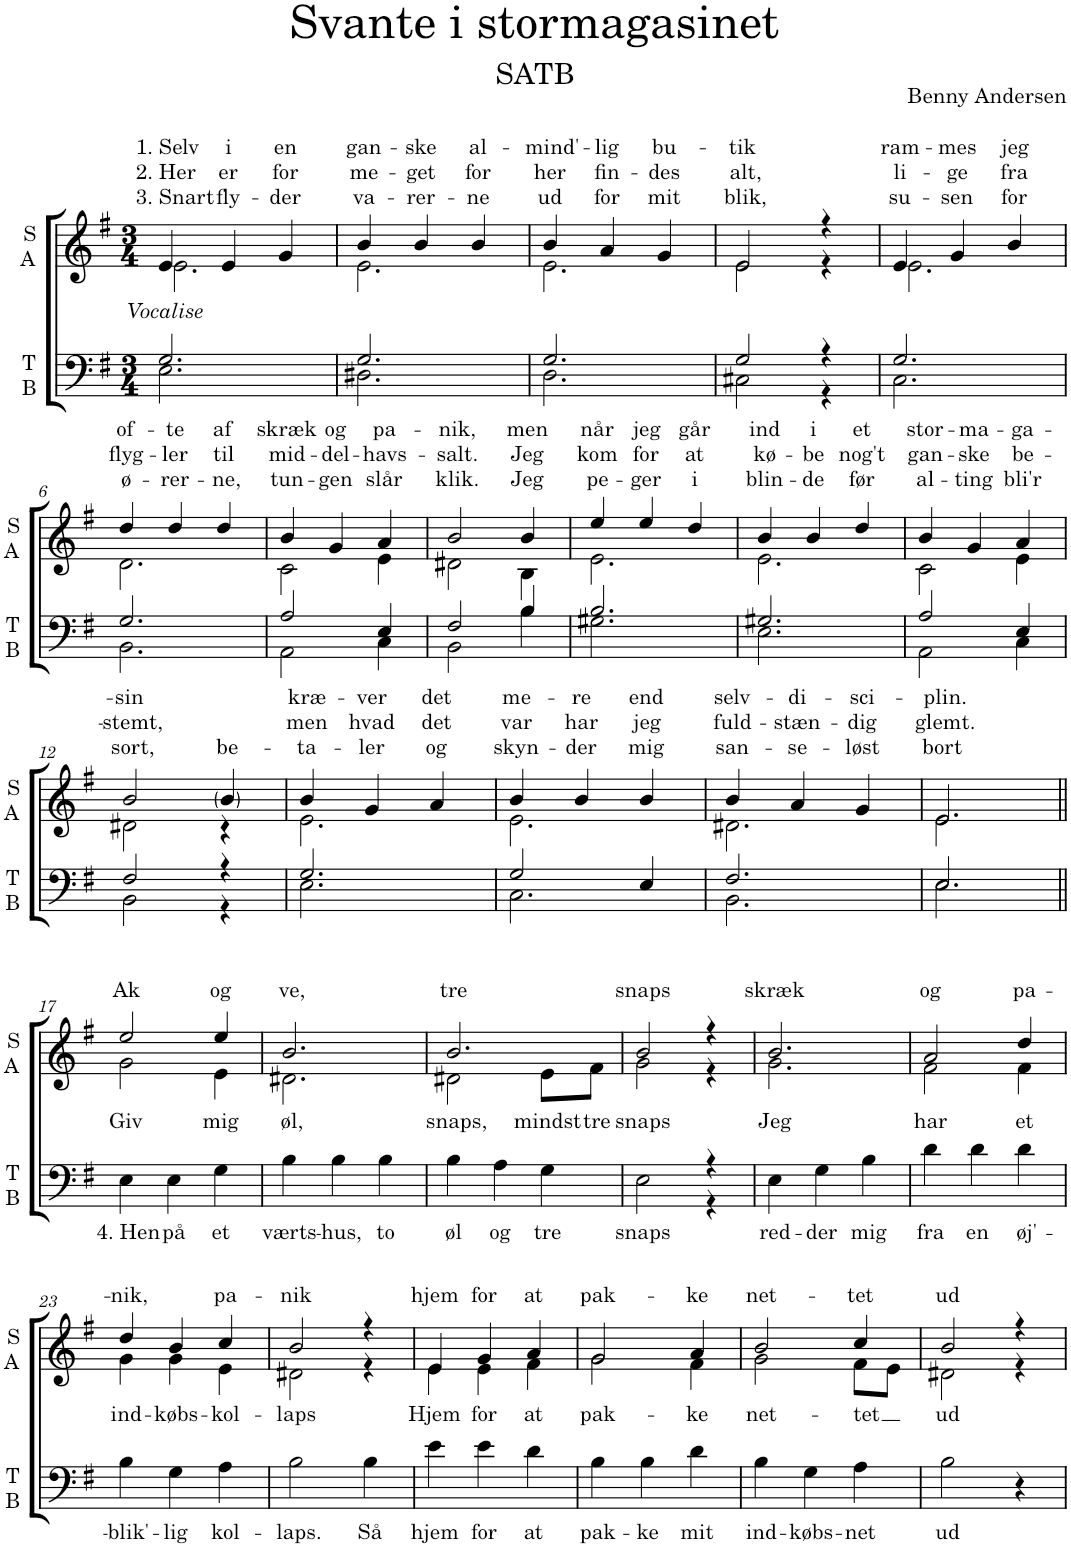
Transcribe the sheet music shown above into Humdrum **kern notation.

**kern	**text	**kern	**text	**text	**text
*part2	*part2	*part1	*part1	*part1	*part1
*staff2	*staff2	*staff1	*staff1	*staff1	*staff1
*I"T B	*	*I"S A	*	*	*
*I'T B	*	*I'S A	*	*	*
*clefF4	*	*clefG2	*	*	*
*k[f#]	*	*k[f#]	*	*	*
*M3/4	*	*M3/4	*	*	*
=1	=1	=1	=1	=1	=1
*^	*	*	*	*	*
!	!	!	!	!LO:LY:a	!LO:LY:a	!LO:LY:a
*	*	*	*^	*	*	*
!	!	!	!	!	!LO:LY:b	!	!
2.G/	2.E\	.	4e/	2.e\	Vocalise	2. Her	3. Snart
!	!	!	!	!	!LO:LY:a	!LO:LY:a	!LO:LY:a
.	.	.	4e/	.	i	er	fly-
!	!	!	!	!	!LO:LY:a	!LO:LY:a	!LO:LY:a
.	.	.	4g/	.	en	for	-der
=2	=2	=2	=2	=2	=2	=2	=2
!	!	!	!	!	!LO:LY:a	!LO:LY:a	!LO:LY:a
2.G/	2.D#X\	.	4b/	2.e\	gan-	me-	va-
!	!	!	!	!	!LO:LY:a	!LO:LY:a	!LO:LY:a
.	.	.	4b/	.	-ske	-get	-rer-
!	!	!	!	!	!LO:LY:a	!LO:LY:a	!LO:LY:a
.	.	.	4b/	.	al-	for	-ne
=3	=3	=3	=3	=3	=3	=3	=3
!	!	!	!	!	!LO:LY:a	!LO:LY:a	!LO:LY:a
2.G/	2.D\	.	4b/	2.e\	-mind'-	her	ud
!	!	!	!	!	!LO:LY:a	!LO:LY:a	!LO:LY:a
.	.	.	4a/	.	-lig	fin-	for
!	!	!	!	!	!LO:LY:a	!LO:LY:a	!LO:LY:a
.	.	.	4g/	.	bu-	-des	mit
=4	=4	=4	=4	=4	=4	=4	=4
!	!	!	!	!	!LO:LY:a	!LO:LY:a	!LO:LY:a
2G/	2C#X\	.	2e/	2e\	-tik	alt,	blik,
4r	4r	.	4r	4r	.	.	.
=5	=5	=5	=5	=5	=5	=5	=5
!	!	!	!	!	!LO:LY:a	!LO:LY:a	!LO:LY:a
2.G/	2.C\	.	4e/	2.e\	ram-	li-	su-
!	!	!	!	!	!LO:LY:a	!LO:LY:a	!LO:LY:a
.	.	.	4g/	.	-mes	-ge	-sen
!	!	!	!	!	!LO:LY:a	!LO:LY:a	!LO:LY:a
.	.	.	4b/	.	jeg	fra	for
!!LO:LB:g=z	!!
=6	=6	=6	=6	=6	=6	=6	=6
!	!	!	!	!	!LO:LY:a	!LO:LY:a	!LO:LY:a
2.G/	2.BB\	.	4dd/	2.d\	of-	flyg-	ø-
!	!	!	!	!	!LO:LY:a	!LO:LY:a	!LO:LY:a
.	.	.	4dd/	.	-te	-ler	-rer-
!	!	!	!	!	!LO:LY:a	!LO:LY:a	!LO:LY:a
.	.	.	4dd/	.	af	til	-ne,
=7	=7	=7	=7	=7	=7	=7	=7
!	!	!	!	!	!LO:LY:a	!LO:LY:a	!LO:LY:a
2A/	2AA\	.	4b/	2c\	skræk	mid-	tun-
!	!	!	!	!	!LO:LY:a	!LO:LY:a	!LO:LY:a
.	.	.	4g/	.	og	-del-	-gen
!	!	!	!	!	!LO:LY:a	!LO:LY:a	!LO:LY:a
4E/	4C\	.	4a/	4e\	pa-	-havs-	slår
=8	=8	=8	=8	=8	=8	=8	=8
!	!	!	!	!	!LO:LY:a	!LO:LY:a	!LO:LY:a
2F#/	2BB\	.	2b/	2d#X\	-nik,	-salt.	klik.
!	!	!	!	!	!LO:LY:a	!LO:LY:a	!LO:LY:a
4B/	4B\	.	4b/	4B\	men	Jeg	Jeg
=9	=9	=9	=9	=9	=9	=9	=9
!	!	!	!	!	!LO:LY:a	!LO:LY:a	!LO:LY:a
2.B/	2.G#X\	.	4ee/	2.e\	når	kom	pe-
!	!	!	!	!	!LO:LY:a	!LO:LY:a	!LO:LY:a
.	.	.	4ee/	.	jeg	for	-ger
!	!	!	!	!	!LO:LY:a	!LO:LY:a	!LO:LY:a
.	.	.	4dd/	.	går	at	i
=10	=10	=10	=10	=10	=10	=10	=10
!	!	!	!	!	!LO:LY:a	!LO:LY:a	!LO:LY:a
2.G#X/	2.E\	.	4b/	2.e\	ind	kø-	blin-
!	!	!	!	!	!LO:LY:a	!LO:LY:a	!LO:LY:a
.	.	.	4b/	.	i	-be	-de
!	!	!	!	!	!LO:LY:a	!LO:LY:a	!LO:LY:a
.	.	.	4dd/	.	et	nog't	før
=11	=11	=11	=11	=11	=11	=11	=11
!	!	!	!	!	!LO:LY:a	!LO:LY:a	!LO:LY:a
2A/	2AA\	.	4b/	2c\	stor-	gan-	al-
!	!	!	!	!	!LO:LY:a	!LO:LY:a	!LO:LY:a
.	.	.	4g/	.	-ma-	-ske	-ting
!	!	!	!	!	!LO:LY:a	!LO:LY:a	!LO:LY:a
4E/	4C\	.	4a/	4e\	-ga-	be-	bli'r
!!LO:LB:g=z	!!
=12	=12	=12	=12	=12	=12	=12	=12
!	!	!	!	!	!LO:LY:a	!LO:LY:a	!LO:LY:a
2F#/	2BB\	.	2b/	2d#X\	-sin	-stemt,	sort,
!	!	!	!	!	!	!	!LO:LY:a
4r	4r	.	4b/	4r	.	.	be-
=13	=13	=13	=13	=13	=13	=13	=13
!	!	!	!	!	!LO:LY:a	!LO:LY:a	!LO:LY:a
2.G/	2.E\	.	4b/	2.e\	kræ-	men	-ta-
!	!	!	!	!	!LO:LY:a	!LO:LY:a	!LO:LY:a
.	.	.	4g/	.	-ver	hvad	-ler
!	!	!	!	!	!LO:LY:a	!LO:LY:a	!LO:LY:a
.	.	.	4a/	.	det	det	og
=14	=14	=14	=14	=14	=14	=14	=14
!	!	!	!	!	!LO:LY:a	!LO:LY:a	!LO:LY:a
2G/	2.C\	.	4b/	2.e\	me-	var	skyn-
!	!	!	!	!	!LO:LY:a	!LO:LY:a	!LO:LY:a
.	.	.	4b/	.	-re	har	-der
!	!	!	!	!	!LO:LY:a	!LO:LY:a	!LO:LY:a
4E/	.	.	4b/	.	end	jeg	mig
=15	=15	=15	=15	=15	=15	=15	=15
!	!	!	!	!	!LO:LY:a	!LO:LY:a	!LO:LY:a
2.F#/	2.BB\	.	4b/	2.d#X\	selv-	fuld-	san-
!	!	!	!	!	!LO:LY:a	!LO:LY:a	!LO:LY:a
.	.	.	4a/	.	-di-	-stæn-	-se-
!	!	!	!	!	!LO:LY:a	!LO:LY:a	!LO:LY:a
.	.	.	4g/	.	-sci-	-dig	-løst
=16	=16	=16	=16	=16	=16	=16	=16
!	!	!	!	!	!LO:LY:a	!LO:LY:a	!LO:LY:a
2.E/	2.E\	.	2.e/	2.e\	-plin.	glemt.	bort
!!LO:LB:g=z	!!
=17||	=17||	=17||	=17||	=17||	=17||	=17||	=17||
!	!	!LO:LY:b	!	!	!LO:LY:a	!	!
!	!	!	!	!	!LO:LY:b	!	!
*v	*v	*	*	*	*	*	*
4E\	4. Hen	2ee/	2g\	Giv	.	.
!	!LO:LY:b	!	!	!	!	!
4E\	på	.	.	.	.	.
!	!LO:LY:b	!	!	!LO:LY:a	!	!
!	!	!	!	!LO:LY:b	!	!
4G\	et	4ee/	4e\	mig	.	.
=18	=18	=18	=18	=18	=18	=18
!	!LO:LY:b	!	!	!LO:LY:a	!	!
!	!	!	!	!LO:LY:b	!	!
4B\	værts-	2.b/	2.d#X\	øl,	.	.
!	!LO:LY:b	!	!	!	!	!
4B\	-hus,	.	.	.	.	.
!	!LO:LY:b	!	!	!	!	!
4B\	to	.	.	.	.	.
=19	=19	=19	=19	=19	=19	=19
!	!LO:LY:b	!	!	!LO:LY:a	!	!
!	!	!	!	!LO:LY:b	!	!
4B\	øl	2.b/	2d#X\	snaps,	.	.
!	!LO:LY:b	!	!	!	!	!
4A\	og	.	.	.	.	.
!	!LO:LY:b	!	!	!LO:LY:b	!	!
4G\	tre	.	8e\L	mindst	.	.
!	!	!	!	!LO:LY:b	!	!
.	.	.	8f#\J	tre	.	.
=20	=20	=20	=20	=20	=20	=20
!	!LO:LY:b	!	!	!LO:LY:a	!	!
*^	*	*	*	*	*	*
!	!	!	!	!	!LO:LY:b	!	!
2E\	2ryy	snaps	2b/	2g\	snaps	.	.
4r	4r	.	4r	4r	.	.	.
=21	=21	=21	=21	=21	=21	=21	=21
!	!	!LO:LY:b	!	!	!LO:LY:a	!	!
!	!	!	!	!	!LO:LY:b	!	!
*v	*v	*	*	*	*	*	*
4E\	red-	2.b/	2.g\	Jeg	.	.
!	!LO:LY:b	!	!	!	!	!
4G\	-der	.	.	.	.	.
!	!LO:LY:b	!	!	!	!	!
4B\	mig	.	.	.	.	.
=22	=22	=22	=22	=22	=22	=22
!	!LO:LY:b	!	!	!LO:LY:a	!	!
!	!	!	!	!LO:LY:b	!	!
4d\	fra	2a/	2f#\	har	.	.
!	!LO:LY:b	!	!	!	!	!
4d\	en	.	.	.	.	.
!	!LO:LY:b	!	!	!LO:LY:a	!	!
!	!	!	!	!LO:LY:b	!	!
4d\	øj'-	4dd/	4f#\	et	.	.
!!LO:LB:g=z	!!
=23	=23	=23	=23	=23	=23	=23
!	!LO:LY:b	!	!	!LO:LY:a	!	!
!	!	!	!	!LO:LY:b	!	!
4B\	-blik'-	4dd/	4g\	ind-	.	.
!	!LO:LY:b	!	!	!LO:LY:b	!	!
4G\	-lig	4b/	4g\	-købs-	.	.
!	!LO:LY:b	!	!	!LO:LY:a	!	!
!	!	!	!	!LO:LY:b	!	!
4A\	kol-	4cc/	4e\	-kol-	.	.
=24	=24	=24	=24	=24	=24	=24
!	!LO:LY:b	!	!	!LO:LY:a	!	!
!	!	!	!	!LO:LY:b	!	!
2B\	-laps.	2b/	2d#X\	-laps	.	.
!	!LO:LY:b	!	!	!	!	!
4B\	Så	4r	4r	.	.	.
=25	=25	=25	=25	=25	=25	=25
!	!LO:LY:b	!	!	!LO:LY:a	!	!
!	!	!	!	!LO:LY:b	!	!
4e\	hjem	4e/	4e\	Hjem	.	.
!	!LO:LY:b	!	!	!LO:LY:a	!	!
!	!	!	!	!LO:LY:b	!	!
4e\	for	4g/	4e\	for	.	.
!	!LO:LY:b	!	!	!LO:LY:a	!	!
!	!	!	!	!LO:LY:b	!	!
4d\	at	4a/	4f#\	at	.	.
=26	=26	=26	=26	=26	=26	=26
!	!LO:LY:b	!	!	!LO:LY:a	!	!
!	!	!	!	!LO:LY:b	!	!
4B\	pak-	2g/	2g\	pak-	.	.
!	!LO:LY:b	!	!	!	!	!
4B\	-ke	.	.	.	.	.
!	!LO:LY:b	!	!	!LO:LY:a	!	!
!	!	!	!	!LO:LY:b	!	!
4d\	mit	4a/	4f#\	-ke	.	.
=27	=27	=27	=27	=27	=27	=27
!	!LO:LY:b	!	!	!LO:LY:a	!	!
!	!	!	!	!LO:LY:b	!	!
4B\	ind-	2b/	2g\	net-	.	.
!	!LO:LY:b	!	!	!	!	!
4G\	-købs-	.	.	.	.	.
!	!LO:LY:b	!	!	!LO:LY:a	!	!
!	!	!	!	!LO:LY:b	!	!
4A\	-net	4cc/	8f#\L	-tet	.	.
.	.	.	8e\J	.	.	.
=28	=28	=28	=28	=28	=28	=28
!	!LO:LY:b	!	!	!LO:LY:a	!	!
!	!	!	!	!LO:LY:b	!	!
2B\	ud	2b/	2d#X\	ud	.	.
4r	.	4r	4r	.	.	.
*	*	*v	*v	*	*	*
=	=	=	=	=	=
*-	*-	*-	*-	*-	*-
